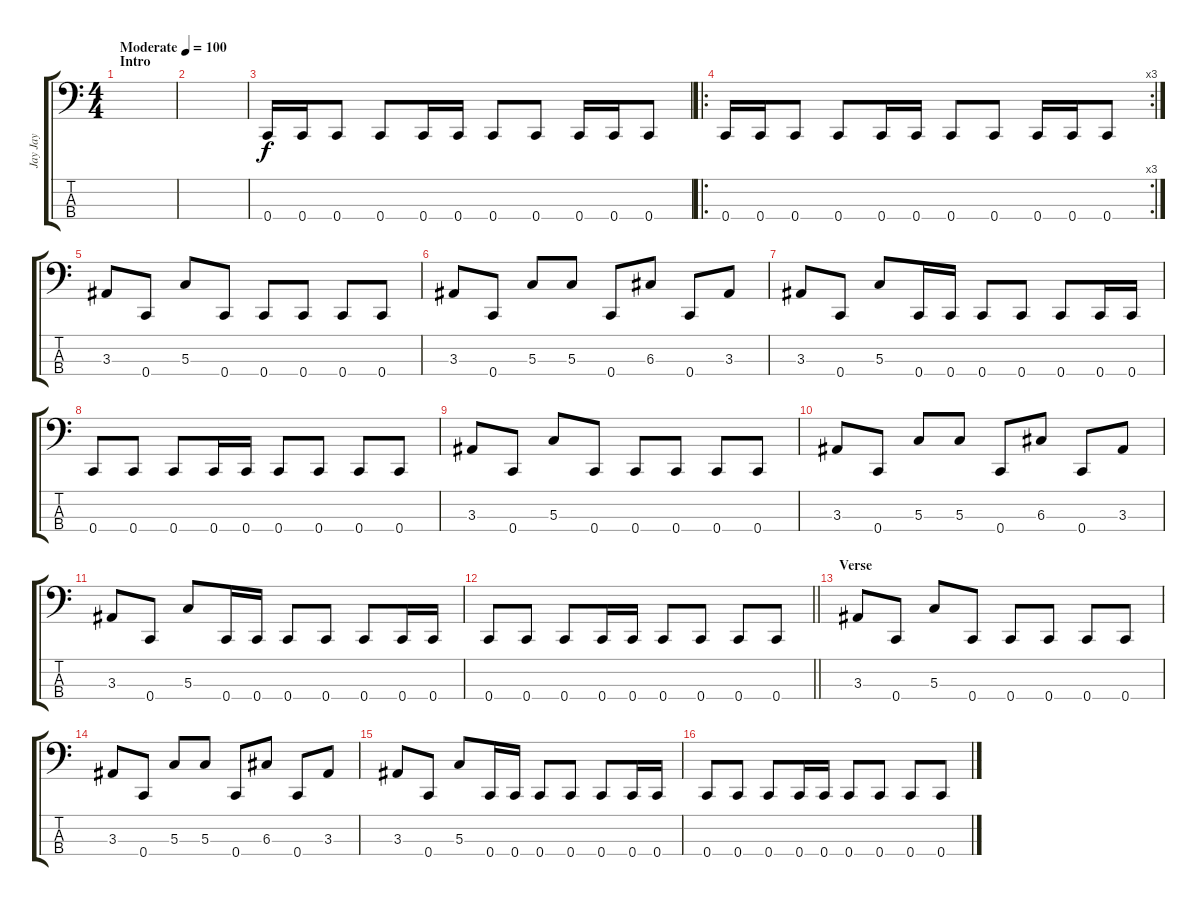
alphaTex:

\track ("Jay Jay" "Jay Jay") {instrument electricbasspick}
\staff {score tabs}
\tuning (F2 C2 G1 C1) {hide}
\ts (4 4)
\section ("" "Intro")
\tempo (100 "Moderate")
\clef f4
\ks c
|
|
0.4.16 0.4.16 0.4.8 0.4.8 0.4.16 0.4.16 0.4.8 0.4.8 0.4.16 0.4.16 0.4.8 |
\ro
\rc 3
0.4.16 0.4.16 0.4.8 0.4.8 0.4.16 0.4.16 0.4.8 0.4.8 0.4.16 0.4.16 0.4.8 |
3.3.8 0.4.8 5.3.8 0.4.8 0.4.8 0.4.8 0.4.8 0.4.8 |
3.3.8 0.4.8 5.3.8 5.3.8 0.4.8 6.3.8 0.4.8 3.3.8 |
3.3.8 0.4.8 5.3.8 0.4.16 0.4.16 0.4.8 0.4.8 0.4.8 0.4.16 0.4.16 |
0.4.8 0.4.8 0.4.8 0.4.16 0.4.16 0.4.8 0.4.8 0.4.8 0.4.8 |
3.3.8 0.4.8 5.3.8 0.4.8 0.4.8 0.4.8 0.4.8 0.4.8 |
3.3.8 0.4.8 5.3.8 5.3.8 0.4.8 6.3.8 0.4.8 3.3.8 |
3.3.8 0.4.8 5.3.8 0.4.16 0.4.16 0.4.8 0.4.8 0.4.8 0.4.16 0.4.16 |
\barLineRight lightlight
0.4.8 0.4.8 0.4.8 0.4.16 0.4.16 0.4.8 0.4.8 0.4.8 0.4.8 |
\section ("" "Verse")
3.3.8 0.4.8 5.3.8 0.4.8 0.4.8 0.4.8 0.4.8 0.4.8 |
3.3.8 0.4.8 5.3.8 5.3.8 0.4.8 6.3.8 0.4.8 3.3.8 |
3.3.8 0.4.8 5.3.8 0.4.16 0.4.16 0.4.8 0.4.8 0.4.8 0.4.16 0.4.16 |
0.4.8 0.4.8 0.4.8 0.4.16 0.4.16 0.4.8 0.4.8 0.4.8 0.4.8
